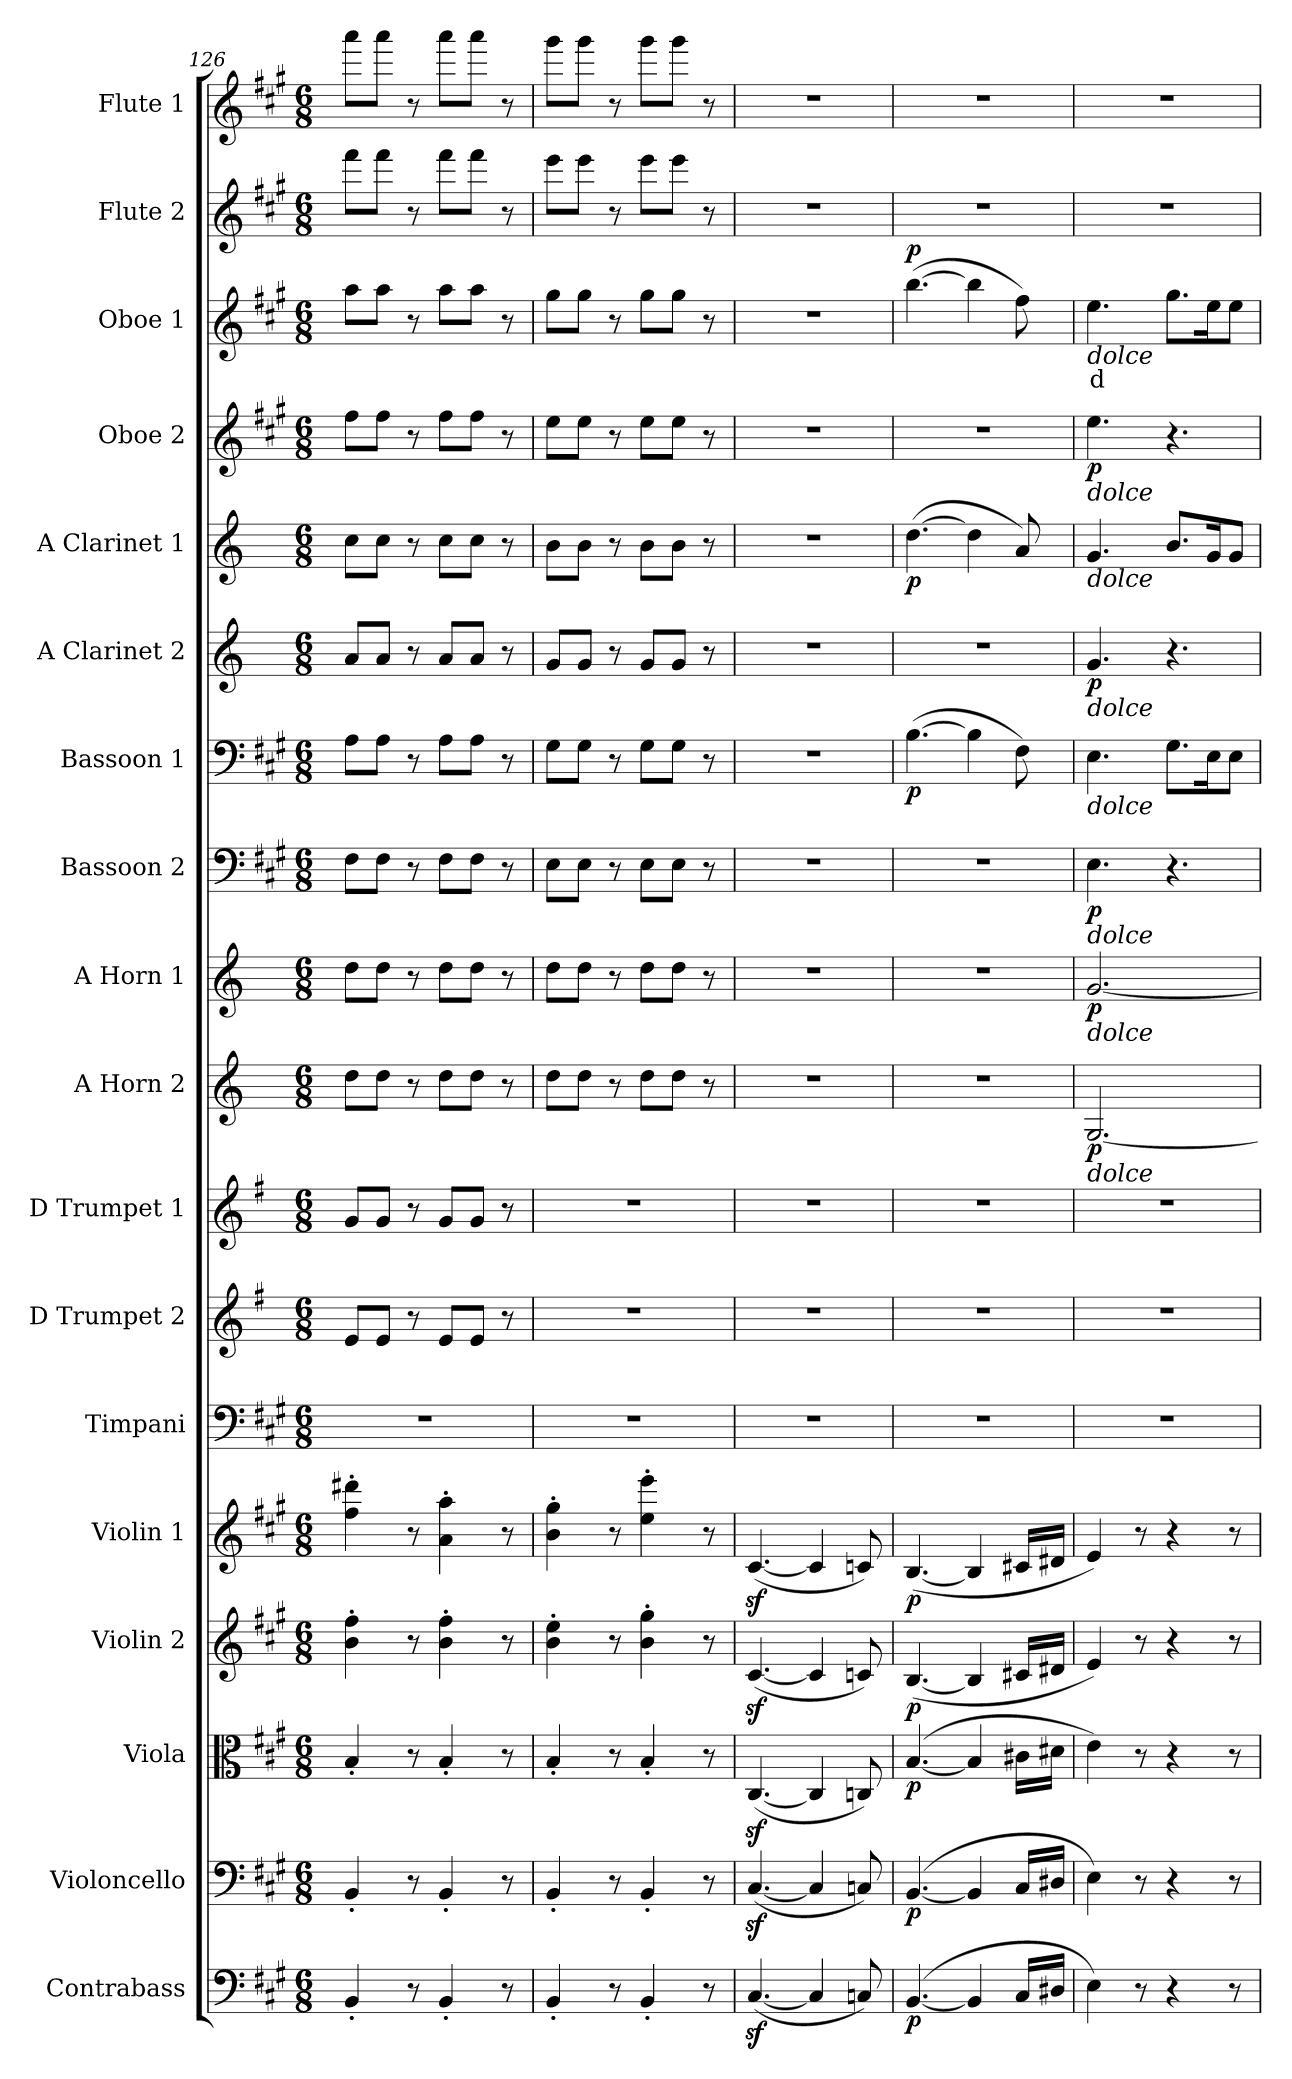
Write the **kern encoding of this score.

**kern	**dynam	**kern	**dynam	**kern	**dynam	**kern	**dynam	**kern	**dynam	**kern	**kern	**kern	**kern	**dynam	**kern	**dynam	**kern	**dynam	**kern	**dynam	**kern	**dynam	**kern	**dynam	**kern	**dynam	**kern	**text	**dynam	**kern	**kern
*part18	*part18	*part17	*part17	*part16	*part16	*part15	*part15	*part14	*part14	*part13	*part12	*part11	*part10	*part10	*part9	*part9	*part8	*part8	*part7	*part7	*part6	*part6	*part5	*part5	*part4	*part4	*part3	*part3	*part3	*part2	*part1
*staff18	*staff18	*staff17	*staff17	*staff16	*staff16	*staff15	*staff15	*staff14	*staff14	*staff13	*staff12	*staff11	*staff10	*staff10	*staff9	*staff9	*staff8	*staff8	*staff7	*staff7	*staff6	*staff6	*staff5	*staff5	*staff4	*staff4	*staff3	*staff3	*staff3	*staff2	*staff1
*I"Contrabass	*	*I"Violoncello	*	*I"Viola	*	*I"Violin 2	*	*I"Violin 1	*	*I"Timpani	*I"D Trumpet 2	*I"D Trumpet 1	*I"A Horn 2	*	*I"A Horn 1	*	*I"Bassoon 2	*	*I"Bassoon 1	*	*I"A Clarinet 2	*	*I"A Clarinet 1	*	*I"Oboe 2	*	*I"Oboe 1	*	*	*I"Flute 2	*I"Flute 1
*I'Cb	*	*I'Vc	*	*I'Vla	*	*I'Vln 2	*	*I'Vln 1	*	*I'Timp	*I'Tpt 2	*I'Tpt 1	*I'Hn 2	*	*I'Hn 1	*	*I'Bsn 2	*	*I'Bsn 1	*	*I'Cl 2	*	*I'Cl 1	*	*I'Ob 2	*	*I'Ob 1	*	*	*I'Fl 2	*I'Fl 1
*clefF4	*	*clefF4	*	*clefC3	*	*clefG2	*	*clefG2	*	*clefF4	*clefG2	*clefG2	*clefG2	*	*clefG2	*	*clefF4	*	*clefF4	*	*clefG2	*	*clefG2	*	*clefG2	*	*clefG2	*	*	*clefG2	*clefG2
*ITrd7c12	*	*	*	*	*	*	*	*	*	*	*ITrd1c2	*ITrd1c2	*ITrd4c7	*	*ITrd4c7	*	*	*	*	*	*ITrd1c2	*	*ITrd1c2	*	*	*	*	*	*	*	*
*k[f#c#g#]	*	*k[f#c#g#]	*	*k[f#c#g#]	*	*k[f#c#g#]	*	*k[f#c#g#]	*	*k[f#c#g#]	*k[b-]	*k[b-]	*k[b-]	*	*k[b-]	*	*k[f#c#g#]	*	*k[f#c#g#]	*	*k[b-e-]	*	*k[b-e-]	*	*k[f#c#g#]	*	*k[f#c#g#]	*	*	*k[f#c#g#]	*k[f#c#g#]
*M6/8	*	*M6/8	*	*M6/8	*	*M6/8	*	*M6/8	*	*M6/8	*M6/8	*M6/8	*M6/8	*	*M6/8	*	*M6/8	*	*M6/8	*	*M6/8	*	*M6/8	*	*M6/8	*	*M6/8	*	*	*M6/8	*M6/8
=126	=126	=126	=126	=126	=126	=126	=126	=126	=126	=126	=126	=126	=126	=126	=126	=126	=126	=126	=126	=126	=126	=126	=126	=126	=126	=126	=126	=126	=126	=126	=126
4BBB'/	.	4BB'/	.	4B'/	.	4b\' 4ff#\'	.	4ff#\' 4ddd#X\'	.	2.r	8d/L	8f/L	8g\L	.	8g\L	.	8F#\L	.	8A\L	.	8g/L	.	8b-\L	.	8ff#\L	.	8aa\L	.	.	8fff#\L	8aaa\L
.	.	.	.	.	.	.	.	.	.	.	8d/J	8f/J	8g\J	.	8g\J	.	8F#\J	.	8A\J	.	8g/J	.	8b-\J	.	8ff#\J	.	8aa\J	.	.	8fff#\J	8aaa\J
8r	.	8r	.	8r	.	8r	.	8r	.	.	8r	8r	8r	.	8r	.	8r	.	8r	.	8r	.	8r	.	8r	.	8r	.	.	8r	8r
4BBB'/	.	4BB'/	.	4B'/	.	4b\' 4ff#\'	.	4a\' 4aa\'	.	.	8d/L	8f/L	8g\L	.	8g\L	.	8F#\L	.	8A\L	.	8g/L	.	8b-\L	.	8ff#\L	.	8aa\L	.	.	8fff#\L	8aaa\L
.	.	.	.	.	.	.	.	.	.	.	8d/J	8f/J	8g\J	.	8g\J	.	8F#\J	.	8A\J	.	8g/J	.	8b-\J	.	8ff#\J	.	8aa\J	.	.	8fff#\J	8aaa\J
8r	.	8r	.	8r	.	8r	.	8r	.	.	8r	8r	8r	.	8r	.	8r	.	8r	.	8r	.	8r	.	8r	.	8r	.	.	8r	8r
=127	=127	=127	=127	=127	=127	=127	=127	=127	=127	=127	=127	=127	=127	=127	=127	=127	=127	=127	=127	=127	=127	=127	=127	=127	=127	=127	=127	=127	=127	=127	=127
4BBB'/	.	4BB'/	.	4B'/	.	4b\' 4ee\'	.	4b\' 4gg#\'	.	2.r	2.r	2.r	8g\L	.	8g\L	.	8E\L	.	8G#\L	.	8f/L	.	8a\L	.	8ee\L	.	8gg#\L	.	.	8eee\L	8ggg#\L
.	.	.	.	.	.	.	.	.	.	.	.	.	8g\J	.	8g\J	.	8E\J	.	8G#\J	.	8f/J	.	8a\J	.	8ee\J	.	8gg#\J	.	.	8eee\J	8ggg#\J
8r	.	8r	.	8r	.	8r	.	8r	.	.	.	.	8r	.	8r	.	8r	.	8r	.	8r	.	8r	.	8r	.	8r	.	.	8r	8r
4BBB'/	.	4BB'/	.	4B'/	.	4b\' 4gg#\'	.	4ee\' 4eee\'	.	.	.	.	8g\L	.	8g\L	.	8E\L	.	8G#\L	.	8f/L	.	8a\L	.	8ee\L	.	8gg#\L	.	.	8eee\L	8ggg#\L
.	.	.	.	.	.	.	.	.	.	.	.	.	8g\J	.	8g\J	.	8E\J	.	8G#\J	.	8f/J	.	8a\J	.	8ee\J	.	8gg#\J	.	.	8eee\J	8ggg#\J
8r	.	8r	.	8r	.	8r	.	8r	.	.	.	.	8r	.	8r	.	8r	.	8r	.	8r	.	8r	.	8r	.	8r	.	.	8r	8r
=128	=128	=128	=128	=128	=128	=128	=128	=128	=128	=128	=128	=128	=128	=128	=128	=128	=128	=128	=128	=128	=128	=128	=128	=128	=128	=128	=128	=128	=128	=128	=128
([4.CC#z</	.	([4.C#z</	.	([4.C#z</	.	([4.c#z</	.	([4.c#z</	.	2.r	2.r	2.r	2.r	.	2.r	.	2.r	.	2.r	.	2.r	.	2.r	.	2.r	.	2.r	.	.	2.r	2.r
4CC#/]	.	4C#/]	.	4C#/]	.	4c#/]	.	4c#/]	.	.	.	.	.	.	.	.	.	.	.	.	.	.	.	.	.	.	.	.	.	.	.
8CCn/)	.	8Cn/)	.	8Cn/)	.	8cn/)	.	8cn/)	.	.	.	.	.	.	.	.	.	.	.	.	.	.	.	.	.	.	.	.	.	.	.
=129	=129	=129	=129	=129	=129	=129	=129	=129	=129	=129	=129	=129	=129	=129	=129	=129	=129	=129	=129	=129	=129	=129	=129	=129	=129	=129	=129	=129	=129	=129	=129
!	!LO:DY:b	!	!LO:DY:b	!	!LO:DY:b	!	!LO:DY:b	!	!LO:DY:b	!	!	!	!	!	!	!	!	!	!	!LO:DY:b	!	!	!	!LO:DY:b	!	!	!	!	!LO:DY:b	!	!
([4.BBB/	p	([4.BB/	p	([4.B/	p	([4.B/	p	([4.B/	p	2.r	2.r	2.r	2.r	.	2.r	.	2.r	.	([4.B\	p	2.r	.	([4.cc\	p	2.r	.	([4.bb\	.	p	2.r	2.r
4BBB/]	.	4BB/]	.	4B/]	.	4B/]	.	4B/]	.	.	.	.	.	.	.	.	.	.	4B\]	.	.	.	4cc\]	.	.	.	4bb\]	.	.	.	.
16CC#/LL	.	16C#/LL	.	16c#X\LL	.	16c#X/LL	.	16c#X/LL	.	.	.	.	.	.	.	.	.	.	8F#\)	.	.	.	8g/)	.	.	.	8ff#\)	.	.	.	.
16DD#X/JJ	.	16D#X/JJ	.	16d#X\JJ	.	16d#X/JJ	.	16d#X/JJ	.	.	.	.	.	.	.	.	.	.	.	.	.	.	.	.	.	.	.	.	.	.	.
!!LO:PB:g=z
=130	=130	=130	=130	=130	=130	=130	=130	=130	=130	=130	=130	=130	=130	=130	=130	=130	=130	=130	=130	=130	=130	=130	=130	=130	=130	=130	=130	=130	=130	=130	=130
!	!	!	!	!	!	!	!	!	!	!	!	!	!	!	!	!	!	!	!	!	!	!	!	!	!	!	!LO:TX:b:i:t=dolce	!	!	!	!
!	!	!	!	!	!	!	!	!	!	!	!	!	!	!	!	!	!	!	!	!	!	!	!	!	!LO:TX:b:i:t=dolce	!	!	!	!	!	!
!	!	!	!	!	!	!	!	!	!	!	!	!	!	!	!	!	!	!	!	!	!	!	!LO:TX:b:i:t=dolce	!	!	!	!	!	!	!	!
!	!	!	!	!	!	!	!	!	!	!	!	!	!	!	!	!	!	!	!	!	!LO:TX:b:i:t=dolce	!	!	!	!	!	!	!	!	!	!
!	!	!	!	!	!	!	!	!	!	!	!	!	!	!	!	!	!	!	!LO:TX:b:i:t=dolce	!	!	!	!	!	!	!	!	!	!	!	!
!	!	!	!	!	!	!	!	!	!	!	!	!	!	!	!	!	!LO:TX:b:i:t=dolce	!	!	!	!	!	!	!	!	!	!	!	!	!	!
!	!	!	!	!	!	!	!	!	!	!	!	!	!	!	!LO:TX:b:i:t=dolce	!	!	!	!	!	!	!	!	!	!	!	!	!	!	!	!
!	!	!	!	!	!	!	!	!	!	!	!	!	!LO:TX:b:i:t=dolce	!	!	!	!	!	!	!	!	!	!	!	!	!	!	!	!	!	!
!	!	!	!	!	!	!	!	!	!	!	!	!	!	!LO:DY:b	!	!LO:DY:b	!	!LO:DY:b	!	!	!	!LO:DY:b	!	!	!	!LO:DY:b	!	!LO:LY:b:color=#FF0000	!	!	!
4EE\)	.	4E\)	.	4e\)	.	4e/)	.	4e/)	.	2.r	2.r	2.r	[2.C/	p	[2.c/	p	4.E\	p	4.E\	.	4.f/	p	4.f/	.	4.ee\	p	4.ee\	d	.	2.r	2.r
8r	.	8r	.	8r	.	8r	.	8r	.	.	.	.	.	.	.	.	.	.	.	.	.	.	.	.	.	.	.	.	.	.	.
4r	.	4r	.	4r	.	4r	.	4r	.	.	.	.	.	.	.	.	4.r	.	8.G#\L	.	4.r	.	8.a/L	.	4.r	.	8.gg#\L	.	.	.	.
.	.	.	.	.	.	.	.	.	.	.	.	.	.	.	.	.	.	.	16E\K	.	.	.	16f/K	.	.	.	16ee\K	.	.	.	.
8r	.	8r	.	8r	.	8r	.	8r	.	.	.	.	.	.	.	.	.	.	8E\J	.	.	.	8f/J	.	.	.	8ee\J	.	.	.	.
=	=	=	=	=	=	=	=	=	=	=	=	=	=	=	=	=	=	=	=	=	=	=	=	=	=	=	=	=	=	=	=
*-	*-	*-	*-	*-	*-	*-	*-	*-	*-	*-	*-	*-	*-	*-	*-	*-	*-	*-	*-	*-	*-	*-	*-	*-	*-	*-	*-	*-	*-	*-	*-
